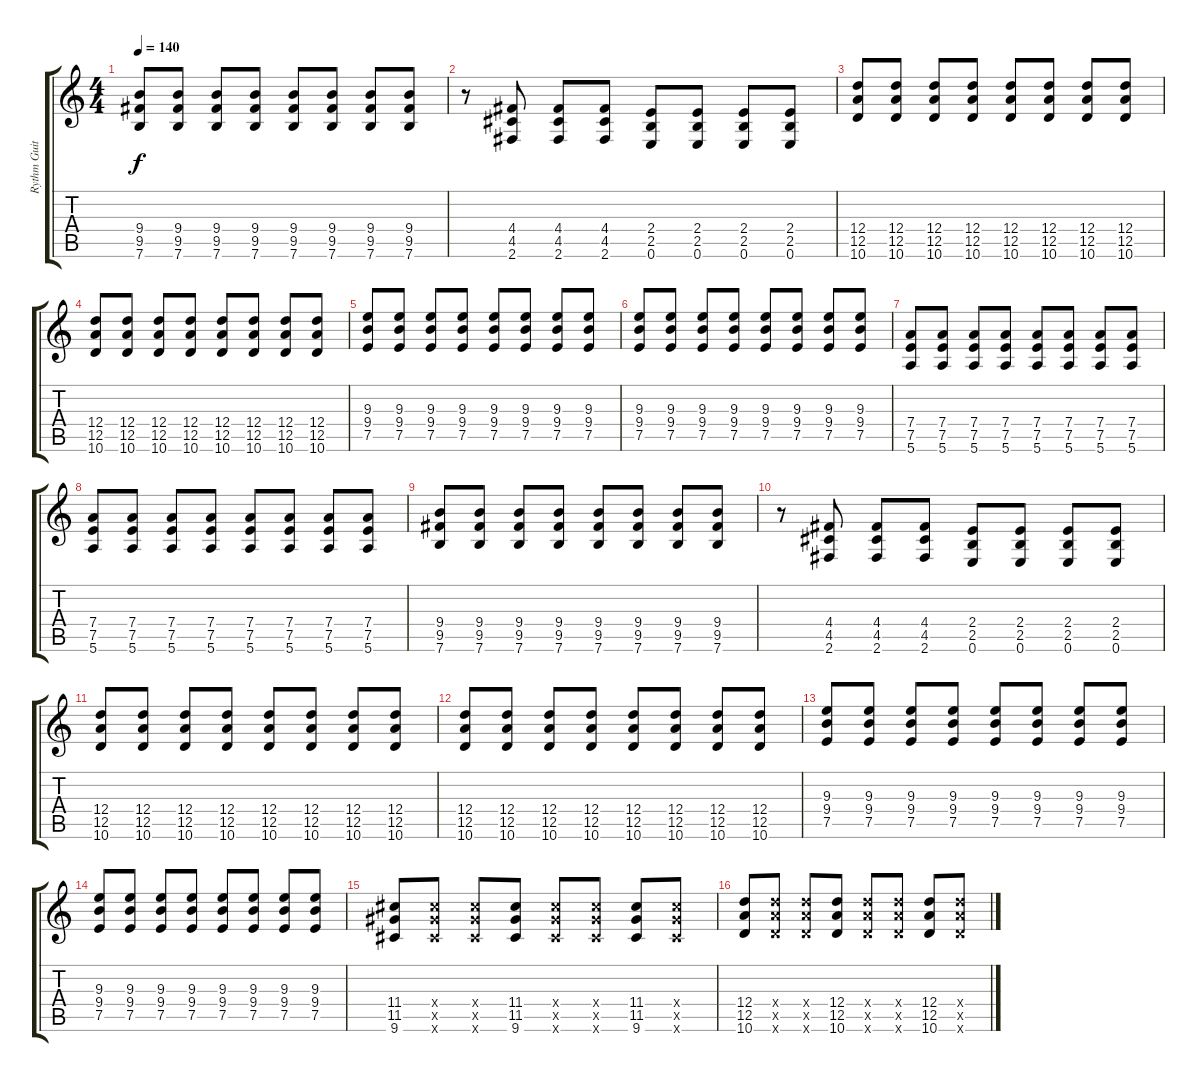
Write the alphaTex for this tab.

\track ("Rythm Guitar" "Rythm Guit") {instrument overdrivenguitar}
\staff {score tabs}
\tuning (E4 B3 G3 D3 A2 E2) {hide}
\ts (4 4)
\tempo 140
\clef g2
\ks c
(9.4 9.5 7.6).8{dy f} (9.4 9.5 7.6).8 (9.4 9.5 7.6).8 (9.4 9.5 7.6).8 (9.4 9.5 7.6).8 (9.4 9.5 7.6).8 (9.4 9.5 7.6).8 (9.4 9.5 7.6).8 |
r.8 (4.4 4.5 2.6).8 (4.4 4.5 2.6).8 (4.4 4.5 2.6).8 (2.4 2.5 0.6).8 (2.4 2.5 0.6).8 (2.4 2.5 0.6).8 (2.4 2.5 0.6).8 |
(12.4 12.5 10.6).8 (12.4 12.5 10.6).8 (12.4 12.5 10.6).8 (12.4 12.5 10.6).8 (12.4 12.5 10.6).8 (12.4 12.5 10.6).8 (12.4 12.5 10.6).8 (12.4 12.5 10.6).8 |
(12.4 12.5 10.6).8 (12.4 12.5 10.6).8 (12.4 12.5 10.6).8 (12.4 12.5 10.6).8 (12.4 12.5 10.6).8 (12.4 12.5 10.6).8 (12.4 12.5 10.6).8 (12.4 12.5 10.6).8 |
(9.3 9.4 7.5).8 (9.3 9.4 7.5).8 (9.3 9.4 7.5).8 (9.3 9.4 7.5).8 (9.3 9.4 7.5).8 (9.3 9.4 7.5).8 (9.3 9.4 7.5).8 (9.3 9.4 7.5).8 |
(9.3 9.4 7.5).8 (9.3 9.4 7.5).8 (9.3 9.4 7.5).8 (9.3 9.4 7.5).8 (9.3 9.4 7.5).8 (9.3 9.4 7.5).8 (9.3 9.4 7.5).8 (9.3 9.4 7.5).8 |
(7.4 7.5 5.6).8 (7.4 7.5 5.6).8 (7.4 7.5 5.6).8 (7.4 7.5 5.6).8 (7.4 7.5 5.6).8 (7.4 7.5 5.6).8 (7.4 7.5 5.6).8 (7.4 7.5 5.6).8 |
(7.4 7.5 5.6).8 (7.4 7.5 5.6).8 (7.4 7.5 5.6).8 (7.4 7.5 5.6).8 (7.4 7.5 5.6).8 (7.4 7.5 5.6).8 (7.4 7.5 5.6).8 (7.4 7.5 5.6).8 |
(9.4 9.5 7.6).8 (9.4 9.5 7.6).8 (9.4 9.5 7.6).8 (9.4 9.5 7.6).8 (9.4 9.5 7.6).8 (9.4 9.5 7.6).8 (9.4 9.5 7.6).8 (9.4 9.5 7.6).8 |
r.8 (4.4 4.5 2.6).8 (4.4 4.5 2.6).8 (4.4 4.5 2.6).8 (2.4 2.5 0.6).8 (2.4 2.5 0.6).8 (2.4 2.5 0.6).8 (2.4 2.5 0.6).8 |
(12.4 12.5 10.6).8 (12.4 12.5 10.6).8 (12.4 12.5 10.6).8 (12.4 12.5 10.6).8 (12.4 12.5 10.6).8 (12.4 12.5 10.6).8 (12.4 12.5 10.6).8 (12.4 12.5 10.6).8 |
(12.4 12.5 10.6).8 (12.4 12.5 10.6).8 (12.4 12.5 10.6).8 (12.4 12.5 10.6).8 (12.4 12.5 10.6).8 (12.4 12.5 10.6).8 (12.4 12.5 10.6).8 (12.4 12.5 10.6).8 |
(9.3 9.4 7.5).8 (9.3 9.4 7.5).8 (9.3 9.4 7.5).8 (9.3 9.4 7.5).8 (9.3 9.4 7.5).8 (9.3 9.4 7.5).8 (9.3 9.4 7.5).8 (9.3 9.4 7.5).8 |
(9.3 9.4 7.5).8 (9.3 9.4 7.5).8 (9.3 9.4 7.5).8 (9.3 9.4 7.5).8 (9.3 9.4 7.5).8 (9.3 9.4 7.5).8 (9.3 9.4 7.5).8 (9.3 9.4 7.5).8 |
(11.4 11.5 9.6).8 (11.4{x} 11.5{x} 9.6{x}).8 (11.4{x} 11.5{x} 9.6{x}).8 (11.4 11.5 9.6).8 (11.4{x} 11.5{x} 9.6{x}).8 (11.4{x} 11.5{x} 9.6{x}).8 (11.4 11.5 9.6).8 (11.4{x} 11.5{x} 9.6{x}).8 |
(12.4 12.5 10.6).8 (12.4{x} 12.5{x} 10.6{x}).8 (12.4{x} 12.5{x} 10.6{x}).8 (12.4 12.5 10.6).8 (12.4{x} 12.5{x} 10.6{x}).8 (12.4{x} 12.5{x} 10.6{x}).8 (12.4 12.5 10.6).8 (12.4{x} 12.5{x} 10.6{x}).8
